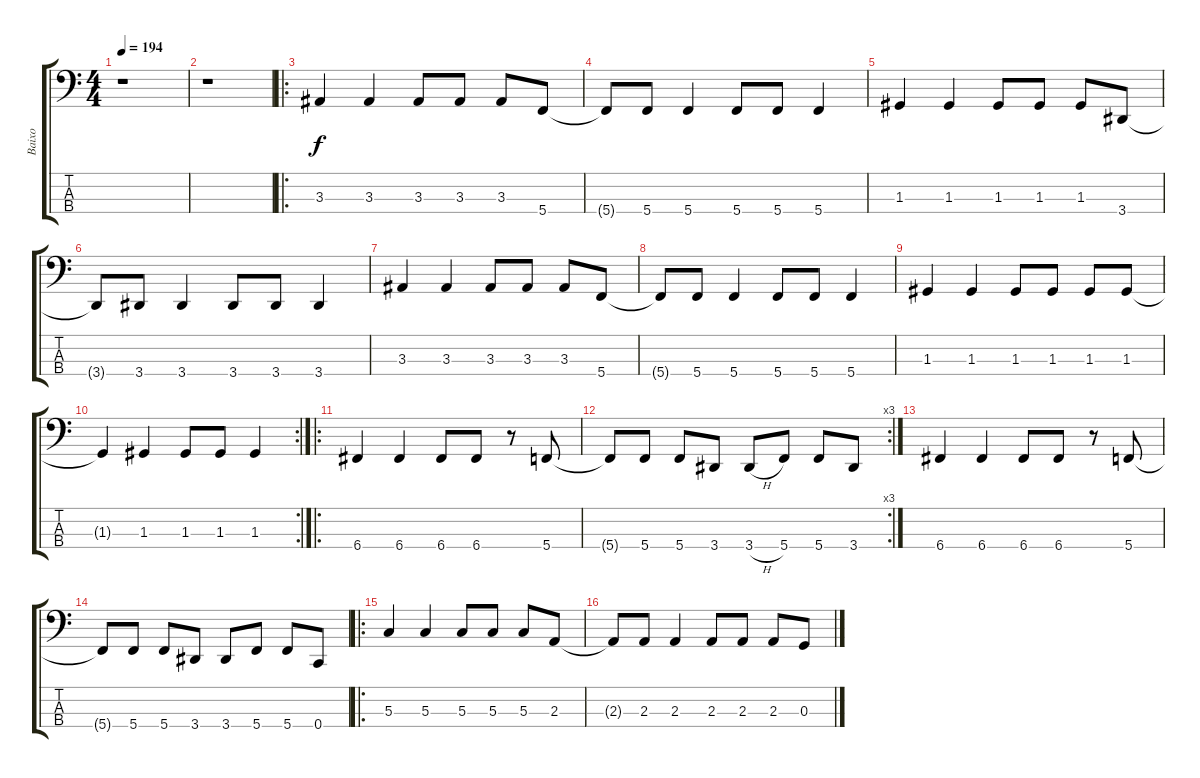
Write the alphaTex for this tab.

\track ("Baixo" "Baixo") {instrument electricbasspick}
\staff {score tabs}
\tuning (F2 C2 G1 C1) {hide}
\ts (4 4)
\tempo 194
\clef f4
\ks c
r.1{dy f instrument electricbasspick} |
r.1 |
\ro
3.3.4 3.3.4 3.3.8 3.3.8 3.3.8 5.4.8 |
5.4{t}.8 5.4.8 5.4.4 5.4.8 5.4.8 5.4.4 |
1.3.4 1.3.4 1.3.8 1.3.8 1.3.8 3.4.8 |
3.4{t}.8 3.4.8 3.4.4 3.4.8 3.4.8 3.4.4 |
3.3.4 3.3.4 3.3.8 3.3.8 3.3.8 5.4.8 |
5.4{t}.8 5.4.8 5.4.4 5.4.8 5.4.8 5.4.4 |
1.3.4 1.3.4 1.3.8 1.3.8 1.3.8 1.3.8 |
\rc 2
1.3{t}.4 1.3.4 1.3.8 1.3.8 1.3.4 |
\ro
6.4.4 6.4.4 6.4.8 6.4.8 r.8 5.4.8 |
\rc 3
5.4{t}.8 5.4.8 5.4.8 3.4.8 3.4{h}.8 5.4.8 5.4.8 3.4.8 |
6.4.4 6.4.4 6.4.8 6.4.8 r.8 5.4.8 |
5.4{t}.8 5.4.8 5.4.8 3.4.8 3.4.8 5.4.8 5.4.8 0.4.8 |
\ro
5.3.4 5.3.4 5.3.8 5.3.8 5.3.8 2.3.8 |
2.3{t}.8 2.3.8 2.3.4 2.3.8 2.3.8 2.3.8 0.3.8
